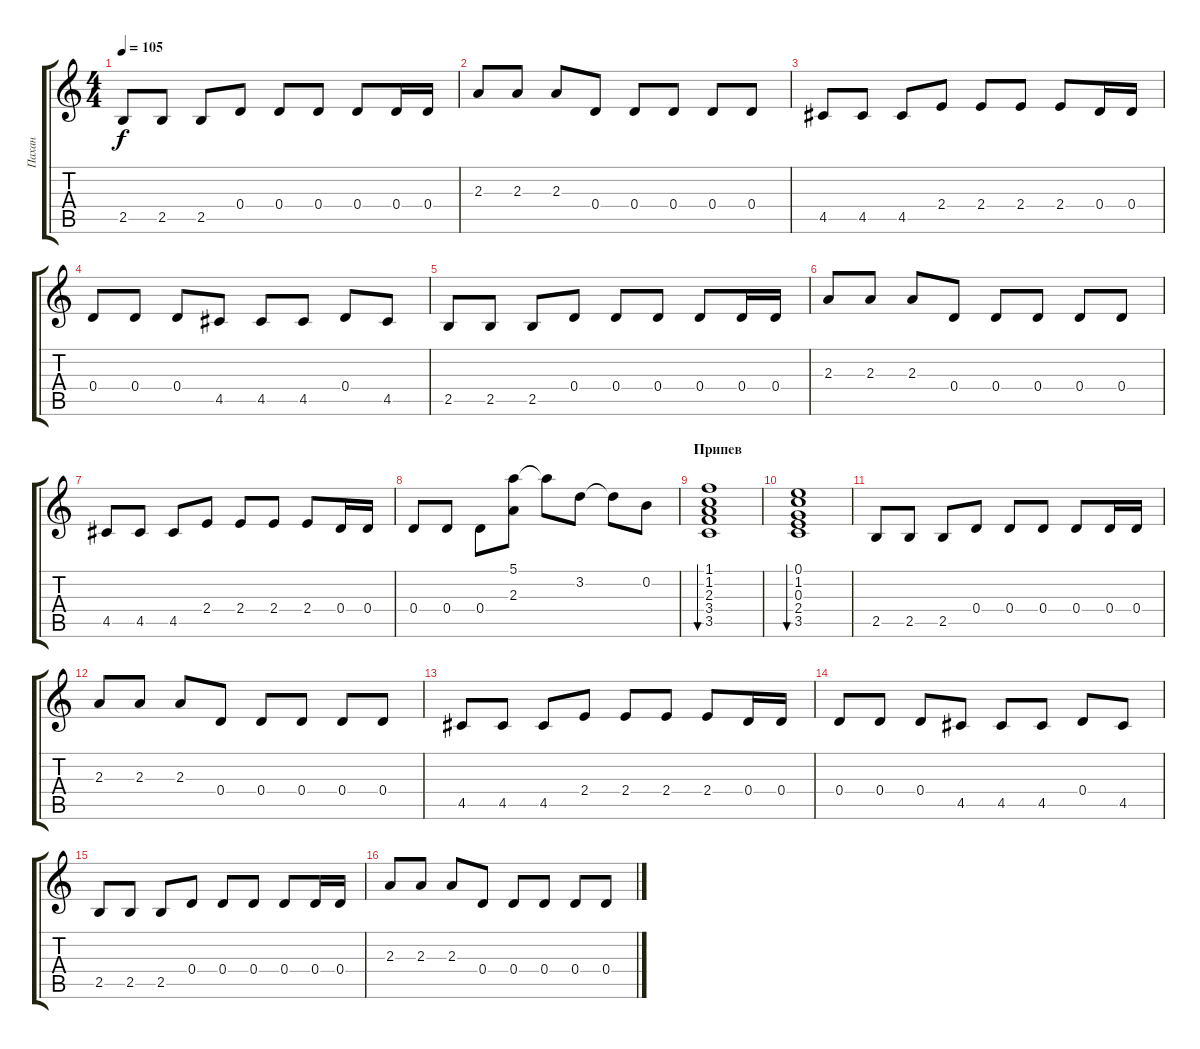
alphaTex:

\track ("Пахан" "Пахан") {instrument distortionguitar}
\staff {score tabs}
\tuning (E4 B3 G3 D3 A2 E2) {hide}
\ts (4 4)
\tempo 105
\clef g2
\ks c
2.5.8{dy f volume 11 instrument acousticguitarnylon} 2.5.8 2.5.8 0.4.8 0.4.8 0.4.8 0.4.8 0.4.16 0.4.16 |
2.3.8{volume 11 instrument acousticguitarnylon} 2.3.8 2.3.8 0.4.8 0.4.8 0.4.8 0.4.8 0.4.8 |
4.5.8{volume 11 instrument acousticguitarnylon} 4.5.8 4.5.8 2.4.8 2.4.8 2.4.8 2.4.8 0.4.16 0.4.16 |
0.4.8{volume 11 instrument acousticguitarnylon} 0.4.8 0.4.8 4.5.8 4.5.8 4.5.8 0.4.8 4.5.8 |
2.5.8{volume 11 instrument acousticguitarnylon} 2.5.8 2.5.8 0.4.8 0.4.8 0.4.8 0.4.8 0.4.16 0.4.16 |
2.3.8{volume 11 instrument acousticguitarnylon} 2.3.8 2.3.8 0.4.8 0.4.8 0.4.8 0.4.8 0.4.8 |
4.5.8{volume 11 instrument acousticguitarnylon} 4.5.8 4.5.8 2.4.8 2.4.8 2.4.8 2.4.8 0.4.16 0.4.16 |
0.4.8{volume 11 instrument acousticguitarnylon} 0.4.8 0.4.8 (5.1 2.3).8 5.1{t}.8 3.2.8 3.2{t}.8 0.2.8 |
\section ("" "Припев")
(1.1 1.2 2.3 3.4 3.5).1{bu 30 volume 11 instrument acousticguitarnylon} |
(0.1 1.2 0.3 2.4 3.5).1{bu 30 volume 11 instrument acousticguitarnylon} |
2.5.8{volume 11 instrument acousticguitarnylon} 2.5.8 2.5.8 0.4.8 0.4.8 0.4.8 0.4.8 0.4.16 0.4.16 |
2.3.8{volume 11 instrument acousticguitarnylon} 2.3.8 2.3.8 0.4.8 0.4.8 0.4.8 0.4.8 0.4.8 |
4.5.8{volume 11 instrument acousticguitarnylon} 4.5.8 4.5.8 2.4.8 2.4.8 2.4.8 2.4.8 0.4.16 0.4.16 |
0.4.8{volume 11 instrument acousticguitarnylon} 0.4.8 0.4.8 4.5.8 4.5.8 4.5.8 0.4.8 4.5.8 |
2.5.8{volume 11 instrument acousticguitarnylon} 2.5.8 2.5.8 0.4.8 0.4.8 0.4.8 0.4.8 0.4.16 0.4.16 |
2.3.8{volume 11 instrument acousticguitarnylon} 2.3.8 2.3.8 0.4.8 0.4.8 0.4.8 0.4.8 0.4.8
